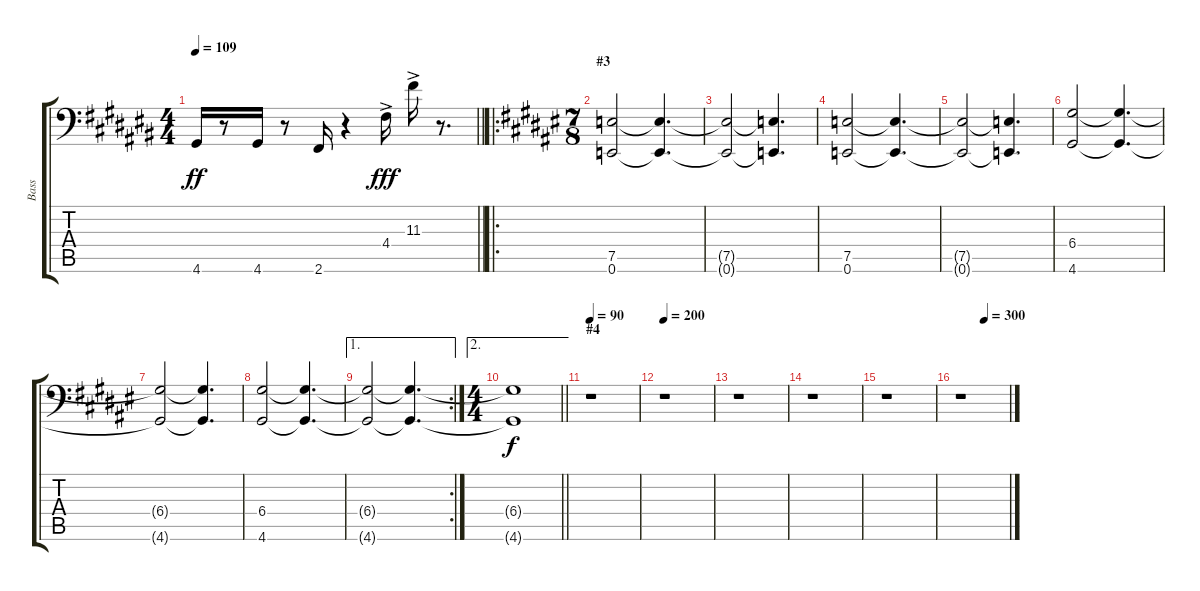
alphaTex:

\track ("Bass" "Bass") {instrument electricguitarclean}
\staff {score tabs}
\tuning (E3 B2 G2 D2 A1 E1) {hide}
\ts (4 4)
\tempo 109
\clef f4
\barLineRight lightlight
\ks c#
4.6.16{dy ff} r.8 4.6.16 r.8 2.6.16 r.4 4.4{ac}.16{dy fff} 11.3{ac}.16 r.8{d} |
\ro
\ts (7 8)
\section ("" "#3")
\ks f#
(7.5 0.6).2{instrument electricguitarjazz} (7.5{t} 0.6{t}).4{d} |
(7.5{t} 0.6{t}).2 (7.5{t} 0.6{t}).4{d} |
(7.5 0.6).2 (7.5{t} 0.6{t}).4{d} |
(7.5{t} 0.6{t}).2 (7.5{t} 0.6{t}).4{d} |
(6.4 4.6).2 (6.4{t} 4.6{t}).4{d} |
(6.4{t} 4.6{t}).2 (6.4{t} 4.6{t}).4{d} |
(6.4 4.6).2 (6.4{t} 4.6{t}).4{d} |
\ae 1
\rc 2
(6.4{t} 4.6{t}).2 (6.4{t} 4.6{t}).4{d} |
\ae 2
\ts (4 4)
\barLineRight lightlight
(6.4{t} 4.6{t}).1{dy f} |
\section ("" "#4")
\tempo 90
r.1 |
\tempo 200
r.1 |
r.1 |
r.1 |
r.1 |
\tempo (300 0.5)
r.1
